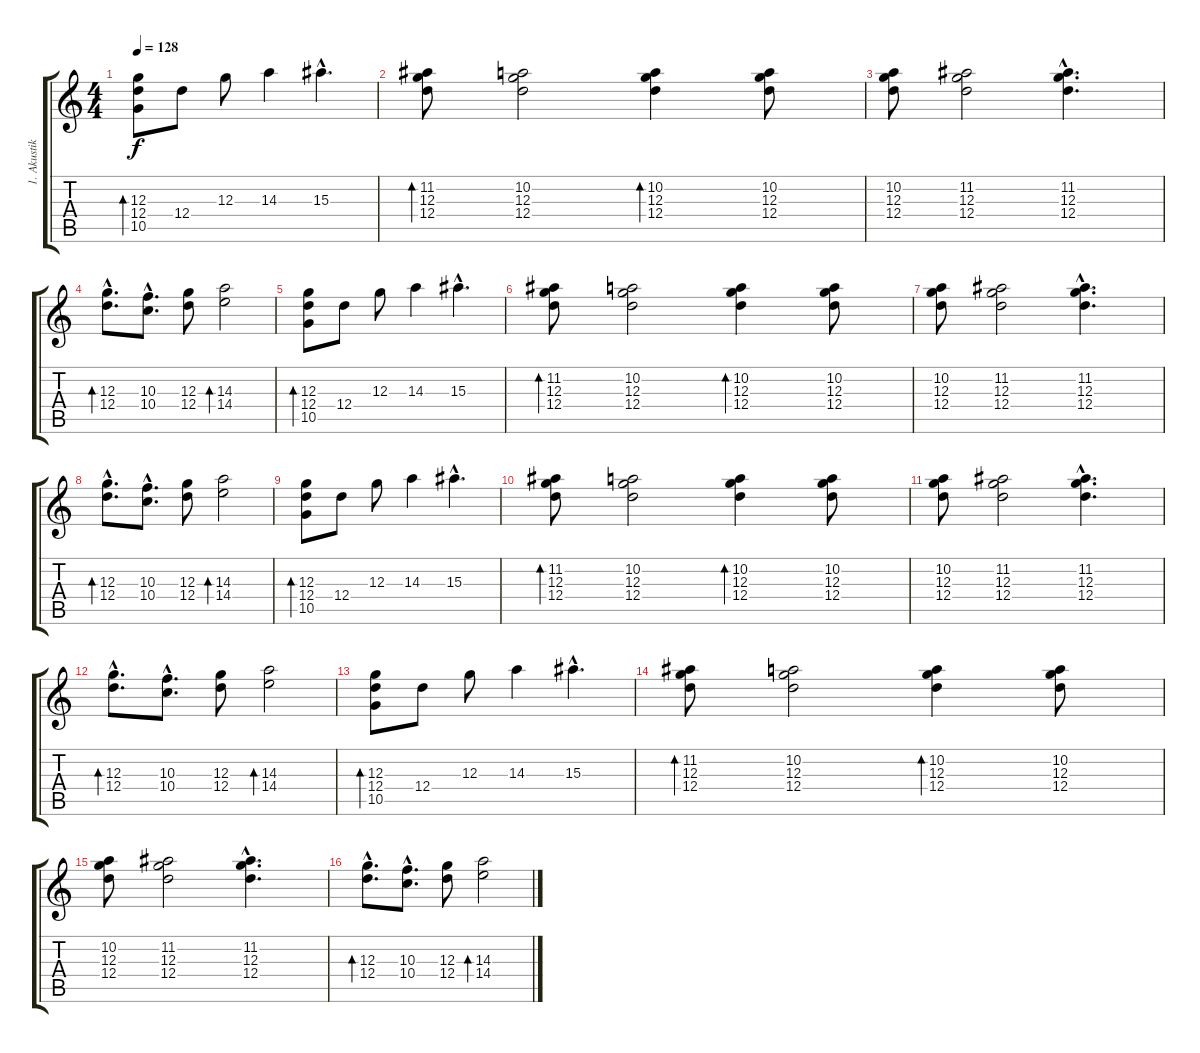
\track ("1. Akustik" "1. Akustik") {instrument acousticguitarsteel}
\staff {score tabs}
\tuning (E4 B3 G3 D3 A2 E2) {hide}
\ts (4 4)
\tempo 128
\clef g2
\ks c
(12.3 12.4 10.5).8{bd 240 dy f} 12.4.8 12.3.8 14.3.4 15.3{hac}.4{d} |
(11.2 12.3 12.4).8{bd 240} (10.2 12.3 12.4).2 (10.2 12.3 12.4).4{bd 240} (10.2 12.3 12.4).8 |
(10.2 12.3 12.4).8 (11.2 12.3 12.4).2 (11.2{hac} 12.3{hac} 12.4{hac}).4{d} |
(12.3{hac} 12.4{hac}).8{d bd 240} (10.3{hac} 10.4{hac}).8{d} (12.3 12.4).8 (14.3 14.4).2{bd 240} |
(12.3 12.4 10.5).8{bd 240} 12.4.8 12.3.8 14.3.4 15.3{hac}.4{d} |
(11.2 12.3 12.4).8{bd 240} (10.2 12.3 12.4).2 (10.2 12.3 12.4).4{bd 240} (10.2 12.3 12.4).8 |
(10.2 12.3 12.4).8 (11.2 12.3 12.4).2 (11.2{hac} 12.3{hac} 12.4{hac}).4{d} |
(12.3{hac} 12.4{hac}).8{d bd 240} (10.3{hac} 10.4{hac}).8{d} (12.3 12.4).8 (14.3 14.4).2{bd 240} |
(12.3 12.4 10.5).8{bd 240} 12.4.8 12.3.8 14.3.4 15.3{hac}.4{d} |
(11.2 12.3 12.4).8{bd 240} (10.2 12.3 12.4).2 (10.2 12.3 12.4).4{bd 240} (10.2 12.3 12.4).8 |
(10.2 12.3 12.4).8 (11.2 12.3 12.4).2 (11.2{hac} 12.3{hac} 12.4{hac}).4{d} |
(12.3{hac} 12.4{hac}).8{d bd 240} (10.3{hac} 10.4{hac}).8{d} (12.3 12.4).8 (14.3 14.4).2{bd 240} |
(12.3 12.4 10.5).8{bd 240} 12.4.8 12.3.8 14.3.4 15.3{hac}.4{d} |
(11.2 12.3 12.4).8{bd 240} (10.2 12.3 12.4).2 (10.2 12.3 12.4).4{bd 240} (10.2 12.3 12.4).8 |
(10.2 12.3 12.4).8 (11.2 12.3 12.4).2 (11.2{hac} 12.3{hac} 12.4{hac}).4{d} |
(12.3{hac} 12.4{hac}).8{d bd 240} (10.3{hac} 10.4{hac}).8{d} (12.3 12.4).8 (14.3 14.4).2{bd 240}
